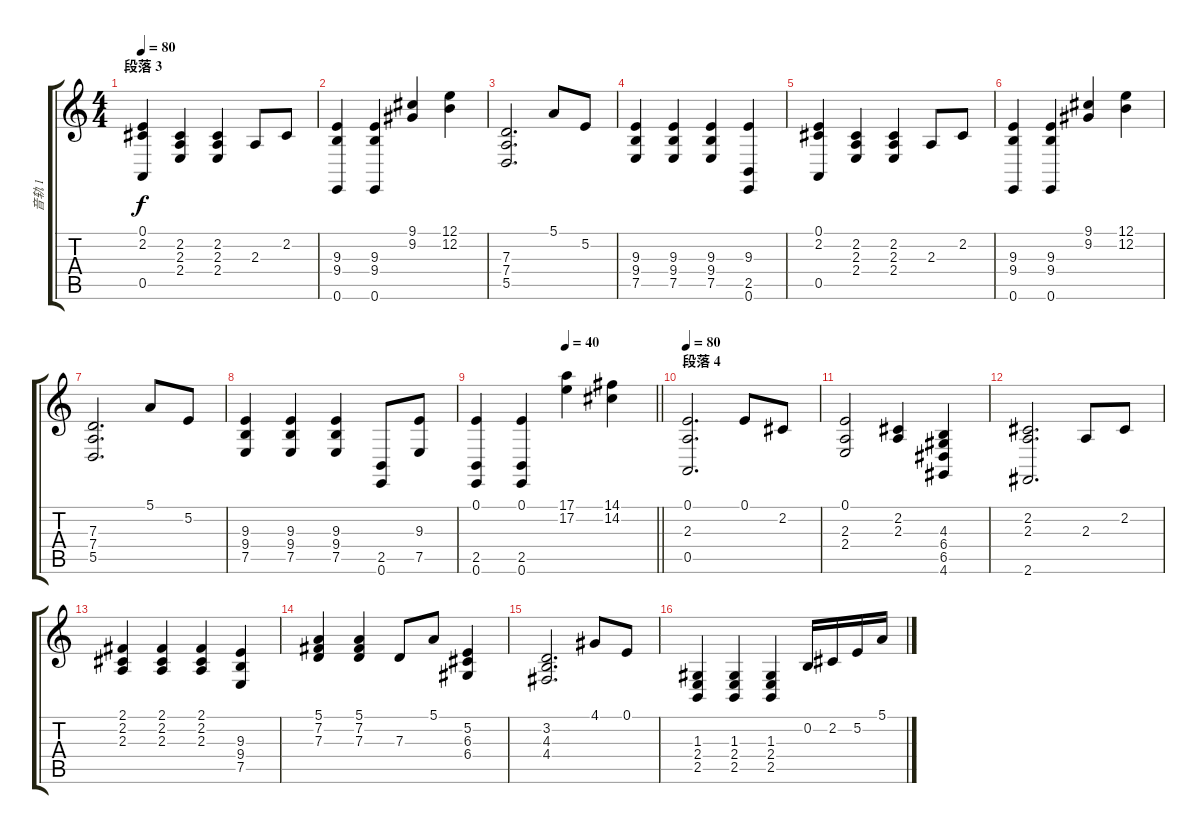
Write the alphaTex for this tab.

\track ("音轨 1" "音轨 1") {instrument acousticgrandpiano}
\staff {score tabs}
\tuning (E4 B3 G3 D3 A2 E2) {hide}
\ts (4 4)
\section ("" "段落 3")
\tempo 80
\clef g2
\ks c
(0.1 2.2 0.5).4{dy f} (2.2 2.3 2.4).4 (2.2 2.3 2.4).4 2.3.8 2.2.8 |
(9.3 9.4 0.6).4 (9.3 9.4 0.6).4 (9.1 9.2).4 (12.1 12.2).4 |
(7.3 7.4 5.5).2{d} 5.1.8 5.2.8 |
(9.3 9.4 7.5).4 (9.3 9.4 7.5).4 (9.3 9.4 7.5).4 (9.3 2.5 0.6).4 |
(0.1 2.2 0.5).4 (2.2 2.3 2.4).4 (2.2 2.3 2.4).4 2.3.8 2.2.8 |
(9.3 9.4 0.6).4 (9.3 9.4 0.6).4 (9.1 9.2).4 (12.1 12.2).4 |
(7.3 7.4 5.5).2{d} 5.1.8 5.2.8 |
(9.3 9.4 7.5).4 (9.3 9.4 7.5).4 (9.3 9.4 7.5).4 (2.5 0.6).8 (9.3 7.5).8 |
\tempo (40 0.5)
\barLineRight lightlight
(0.1 2.5 0.6).4 (0.1 2.5 0.6).4 (17.1 17.2).4 (14.1 14.2).4 |
\section ("" "段落 4")
\tempo 80
(0.1 2.3 0.5).2{d} 0.1.8 2.2.8 |
(0.1 2.3 2.4).2 (2.2 2.3).4 (4.3 6.4 6.5 4.6).4 |
(2.2 2.3 2.6).2{d} 2.3.8 2.2.8 |
(2.1 2.2 2.3).4 (2.1 2.2 2.3).4 (2.1 2.2 2.3).4 (9.3 9.4 7.5).4 |
(5.1 7.2 7.3).4 (5.1 7.2 7.3).4 7.3.8 5.1.8 (5.2 6.3 6.4).4 |
(3.2 4.3 4.4).2{d} 4.1.8 0.1.8 |
(1.3 2.4 2.5).4 (1.3 2.4 2.5).4 (1.3 2.4 2.5).4 0.2.16 2.2.16 5.2.16 5.1.16
